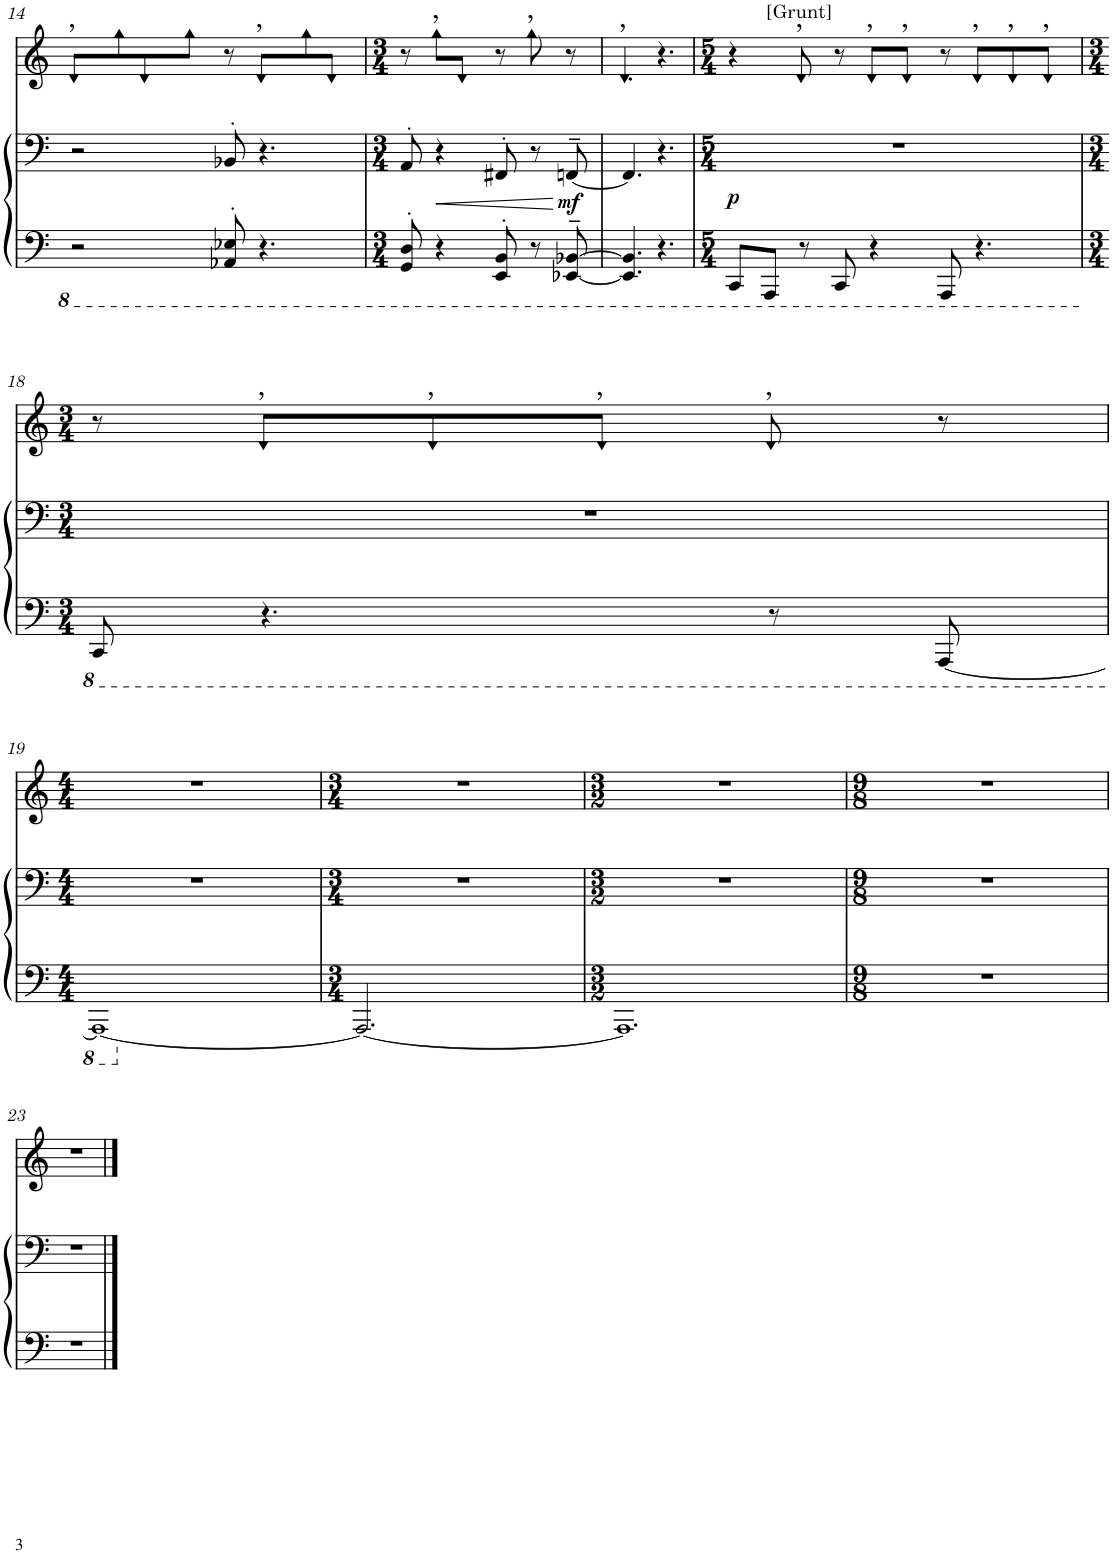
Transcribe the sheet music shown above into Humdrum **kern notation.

**kern	**kern	**dynam	**kern
*part2	*part2	*part2	*part1
*staff3	*staff2	*staff2/3	*staff1
*I"Piano	*	*	*I"Voice
*I'Pno	*	*	*
!!LO:PB:g=z
*clefF4	*clefF4	*	*clefG2
*k[]	*k[]	*	*k[]
*M4/4	*M4/4	*	*M4/4
=14	=14	=14	=14
!	!	!	!LO:TX:a:t=,
2r	2r	.	8d/L
.	.	.	8gg\
.	.	.	8d/
.	.	.	8gg\J
8AAA-X/'> 8EE-X/'>	8BB-X'>/	.	8r
!	!	!	!LO:TX:a:t=,
4.r	4.r	.	8d/L
.	.	.	8gg\
.	.	.	8d/J
=15	=15	=15	=15
*M3/4	*M3/4	*	*M3/4
8GGG/'> 8DD/'>	8AA'>/	.	8r
!	!	!	!LO:TX:a:t=,
!	!	!LO:HP:b	!
4r	4r	<	8gg\L
.	.	.	8d/J
8EEE/'> 8BBB/'>	8FF#X'>/	.	8r
!	!	!	!LO:TX:a:t=,
8r	8r	.	8gg\
!	!	!LO:DY:n=1:b	!
[8EEE-X/~> [8BBB-X/~>	[8FFn~>/	[ mf	8r
=16	=16	=16	=16
!	!	!	!LO:TX:a:t=,
4.EEE-/] 4.BBB-/]	4.FF/]	.	4.d/
4.r	4.r	.	4.r
=17	=17	=17	=17
*M5/4	*M5/4	*	*M5/4
!	!	!LO:DY:b	!
8CCC/L	4%5r	p	4r
8AAAA/J	.	.	.
!	!	!	!LO:TX:a:t=,
!	!	!	!LO:TX:a:t=[Grunt]
8r	.	.	8d/
8CCC/	.	.	8r
!	!	!	!LO:TX:a:t=,
4r	.	.	8d/L
!	!	!	!LO:TX:a:t=,
.	.	.	8d/J
8AAAA/	.	.	8r
!	!	!	!LO:TX:a:t=,
4.r	.	.	8d/L
!	!	!	!LO:TX:a:t=,
.	.	.	8d/
!	!	!	!LO:TX:a:t=,
.	.	.	8d/J
!!LO:LB:g=z
=18	=18	=18	=18
*M3/4	*M3/4	*	*M3/4
8CCC/	2.r	.	8r
!	!	!	!LO:TX:a:t=,
4.r	.	.	8d/L
!	!	!	!LO:TX:a:t=,
.	.	.	8d/
!	!	!	!LO:TX:a:t=,
.	.	.	8d/J
!	!	!	!LO:TX:a:t=,
8r	.	.	8d/
[8AAAA/	.	.	8r
!!LO:LB:g=z
=19	=19	=19	=19
*M4/4	*M4/4	*	*M4/4
1AAAA_	1r	.	1r
=20	=20	=20	=20
*M3/4	*M3/4	*	*M3/4
2.AAA/_	2.r	.	2.r
=21	=21	=21	=21
*M3/2	*M3/2	*	*M3/2
1.AAA]	1.r	.	1.r
=22	=22	=22	=22
*M9/8	*M9/8	*	*M9/8
8%9r	8%9r	.	8%9r
!!LO:LB:g=z
=23	=23	=23	=23
8%9r	8%9r	.	8%9r
==	==	==	==
*-	*-	*-	*-
